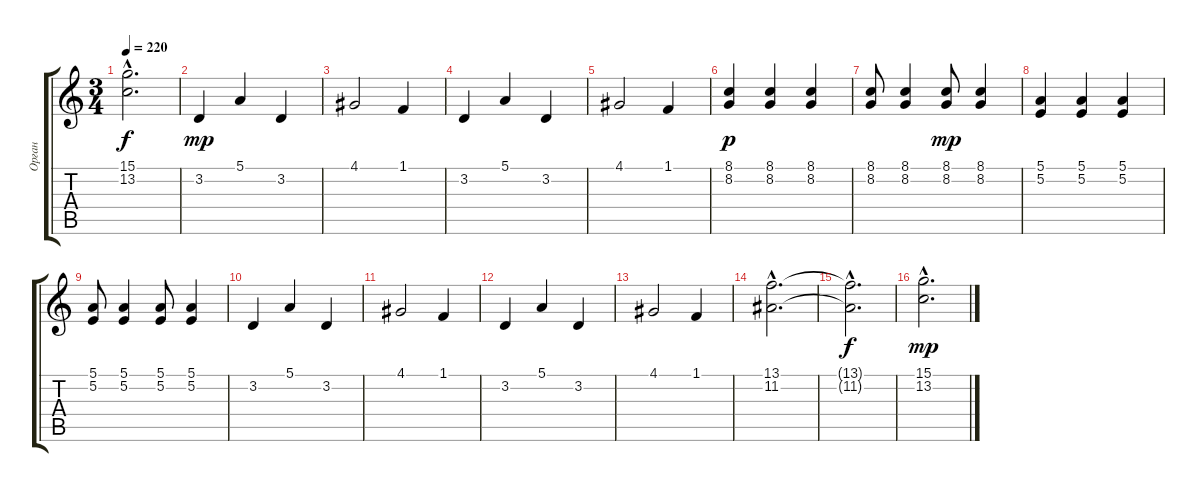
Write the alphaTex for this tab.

\track ("Орган" "Орган") {instrument rockorgan}
\staff {score tabs}
\tuning (E4 B3 G3 D3 A2 E2) {hide}
\ts (3 4)
\tempo 220
\clef g2
\ks c
(15.1{hac t} 13.2{hac t}).2{d dy f} |
3.2.4{dy mp} 5.1.4 3.2.4 |
4.1.2 1.1.4 |
3.2.4 5.1.4 3.2.4 |
4.1.2 1.1.4 |
(8.1 8.2).4{dy p} (8.1 8.2).4 (8.1 8.2).4 |
(8.1 8.2).8 (8.1 8.2).4 (8.1 8.2).8{dy mp} (8.1 8.2).4 |
(5.1 5.2).4 (5.1 5.2).4 (5.1 5.2).4 |
(5.1 5.2).8 (5.1 5.2).4 (5.1 5.2).8 (5.1 5.2).4 |
3.2.4 5.1.4 3.2.4 |
4.1.2 1.1.4 |
3.2.4 5.1.4 3.2.4 |
4.1.2 1.1.4 |
(13.1{hac} 11.2{hac}).2{d} |
(13.1{hac t} 11.2{hac t}).2{d dy f} |
(15.1{hac} 13.2{hac}).2{d dy mp}
